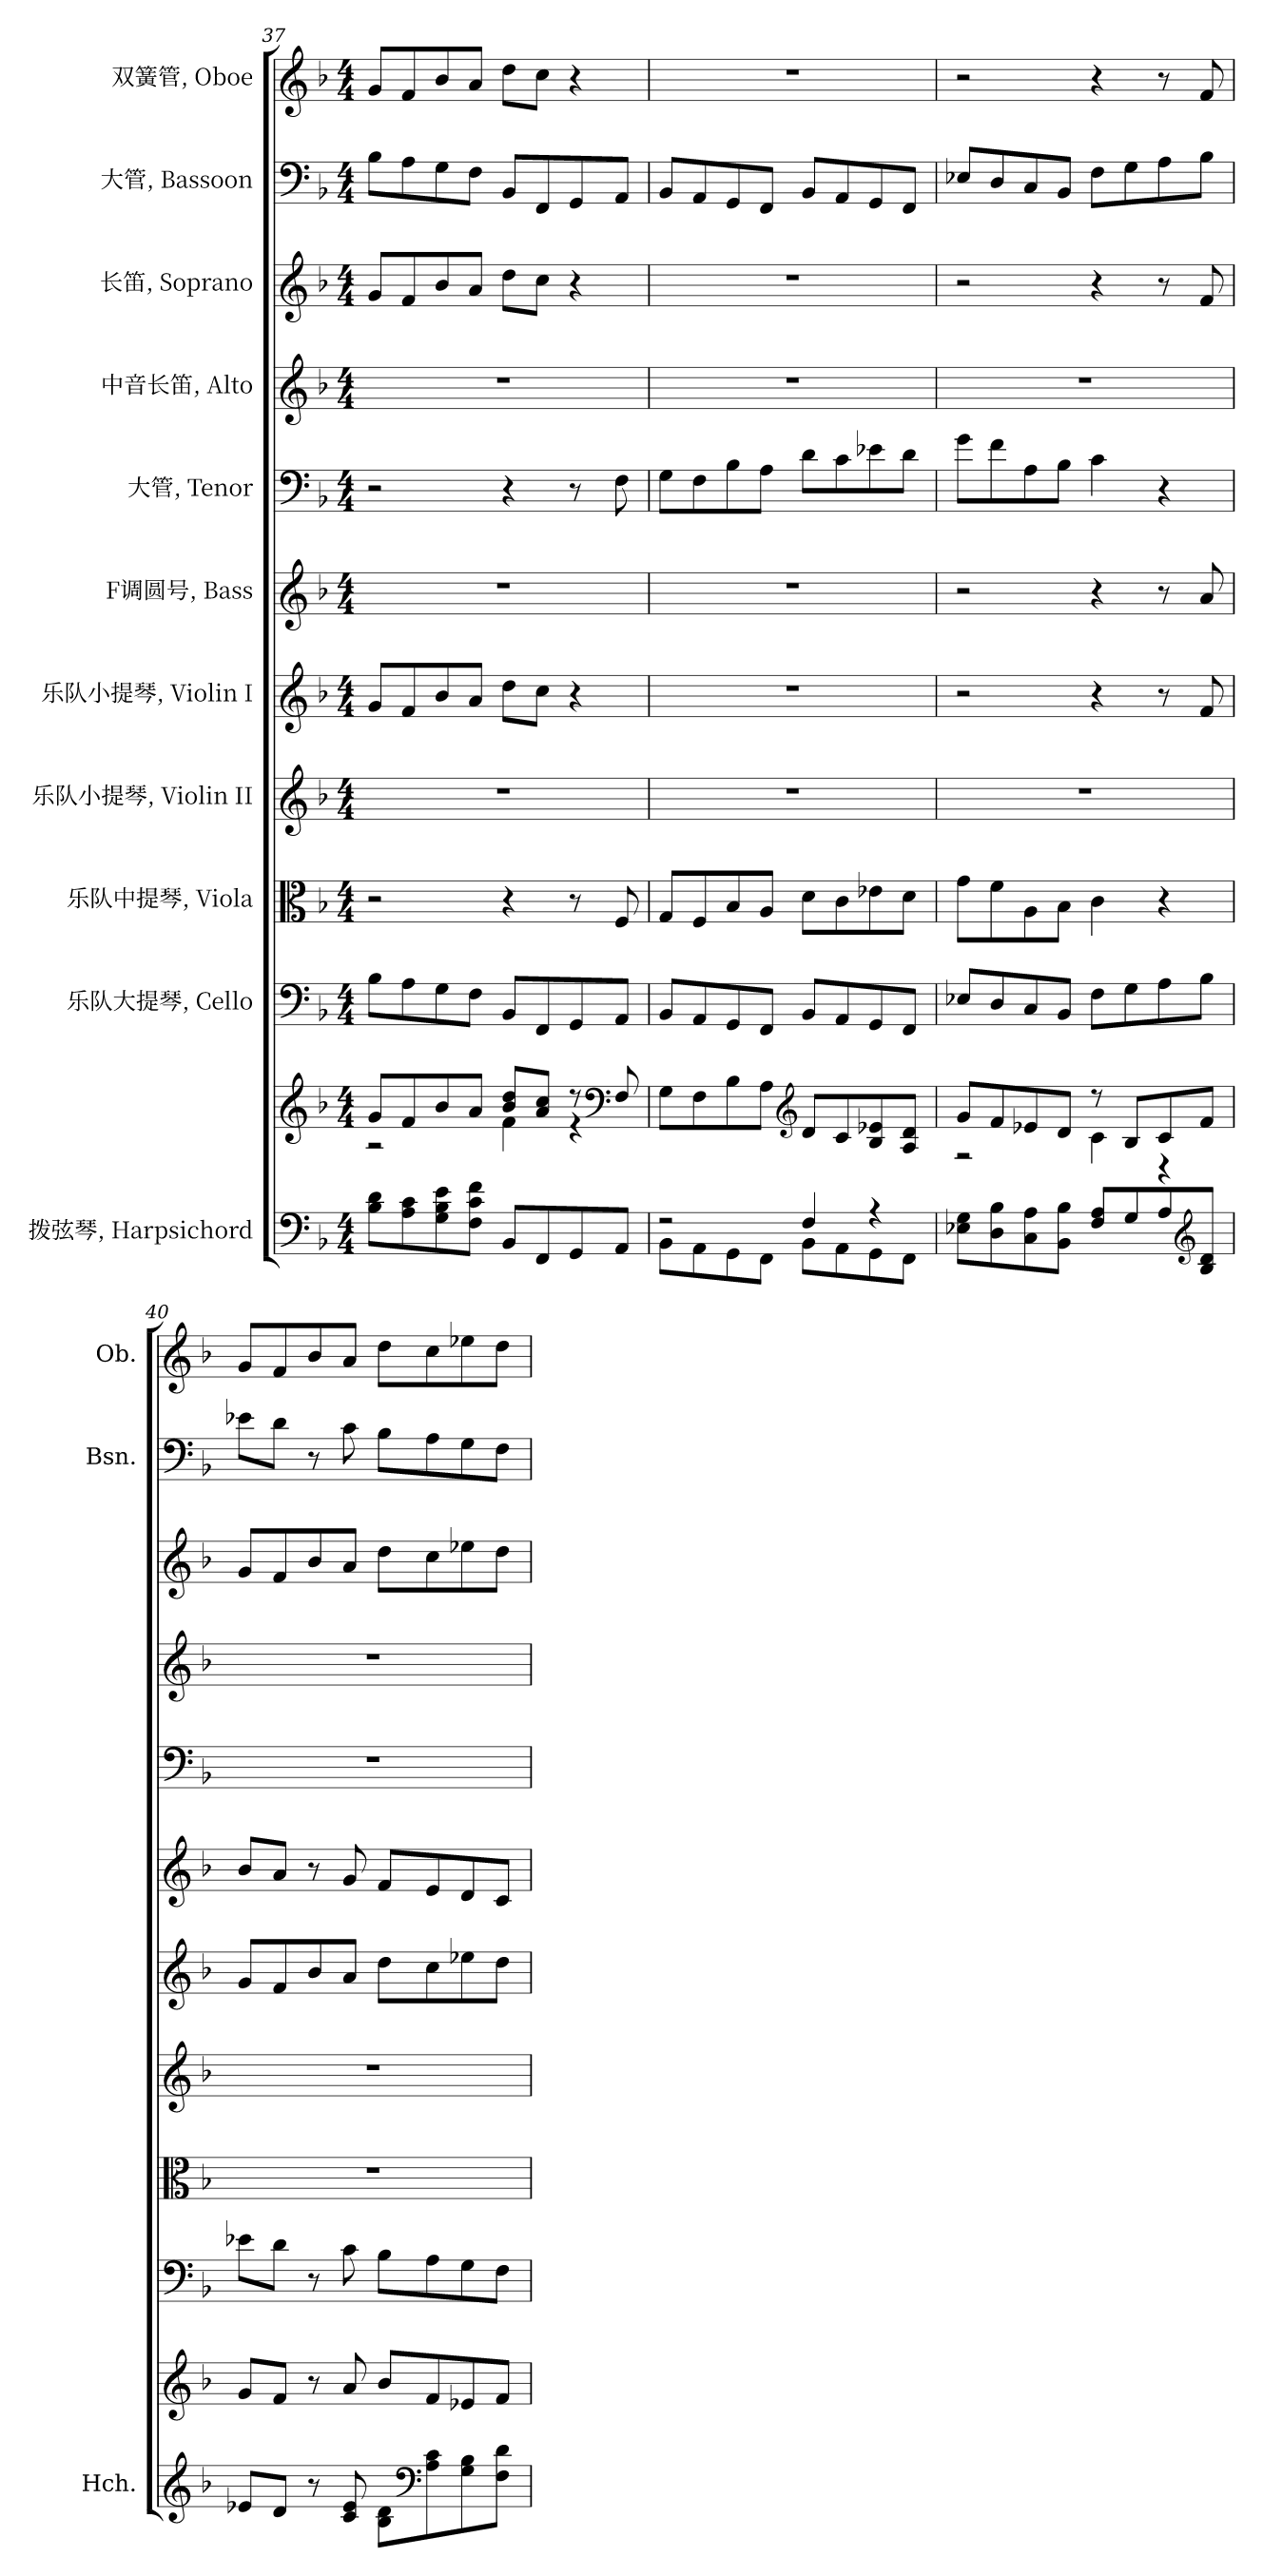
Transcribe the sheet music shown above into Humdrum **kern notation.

**kern	**kern	**kern	**kern	**kern	**kern	**kern	**kern	**kern	**kern	**kern	**kern
*part11	*part11	*part10	*part9	*part8	*part7	*part6	*part5	*part4	*part3	*part2	*part1
*staff12	*staff11	*staff10	*staff9	*staff8	*staff7	*staff6	*staff5	*staff4	*staff3	*staff2	*staff1
*I"拨弦琴, Harpsichord	*	*I"乐队大提琴, Cello	*I"乐队中提琴, Viola	*I"乐队小提琴, Violin II	*I"乐队小提琴, Violin I	*I"F调圆号, Bass	*I"大管, Tenor	*I"中音长笛, Alto	*I"长笛, Soprano	*I"大管, Bassoon	*I"双簧管, Oboe
*I'Hch.	*	*	*	*	*	*	*	*	*	*I'Bsn.	*I'Ob.
!!LO:PB:g=z
*clefF4	*clefG2	*clefF4	*clefC3	*clefG2	*clefG2	*clefG2	*clefF4	*clefG2	*clefG2	*clefF4	*clefG2
*	*	*	*	*	*	*ITrd4c7	*	*ITrd3c5	*	*	*
*k[b-]	*k[b-]	*k[b-]	*k[b-]	*k[b-]	*k[b-]	*k[b-e-]	*k[b-]	*k[]	*k[b-]	*k[b-]	*k[b-]
*M4/4	*M4/4	*M4/4	*M4/4	*M4/4	*M4/4	*M4/4	*M4/4	*M4/4	*M4/4	*M4/4	*M4/4
=37	=37	=37	=37	=37	=37	=37	=37	=37	=37	=37	=37
*	*^	*	*	*	*	*	*	*	*	*	*
8B-\ 8d\L	8g/L	2r	8B-\L	2r	1r	8g/L	1r	2r	1r	8g/L	8B-\L	8g/L
8A\ 8c\	8f/	.	8A\	.	.	8f/	.	.	.	8f/	8A\	8f/
8G\ 8B-\ 8e\	8b-/	.	8G\	.	.	8b-/	.	.	.	8b-/	8G\	8b-/
8F\ 8c\ 8f\J	8a/J	.	8F\J	.	.	8a/J	.	.	.	8a/J	8F\J	8a/J
8BB-/L	8b-/ 8dd/L	4f\	8BB-/L	4r	.	8dd\L	.	4r	.	8dd\L	8BB-/L	8dd\L
8FF/	8a/ 8cc/J	.	8FF/	.	.	8cc\J	.	.	.	8cc\J	8FF/	8cc\J
8GG/	8r	4r	8GG/	8r	.	4r	.	8r	.	4r	8GG/	4r
*	*clefF4	*	*	*	*	*	*	*	*	*	*	*
8AA/J	8F/	.	8AA/J	8F/	.	.	.	8F\	.	.	8AA/J	.
*	*v	*v	*	*	*	*	*	*	*	*	*	*
=38	=38	=38	=38	=38	=38	=38	=38	=38	=38	=38	=38
*^	*	*	*	*	*	*	*	*	*	*	*
2r	8BB-\L	8G\L	8BB-/L	8G/L	1r	1r	1r	8G\L	1r	1r	8BB-/L	1r
.	8AA\	8F\	8AA/	8F/	.	.	.	8F\	.	.	8AA/	.
.	8GG\	8B-\	8GG/	8B-/	.	.	.	8B-\	.	.	8GG/	.
.	8FF\J	8A\J	8FF/J	8A/J	.	.	.	8A\J	.	.	8FF/J	.
*	*	*clefG2	*	*	*	*	*	*	*	*	*	*
4F/	8BB-\L	8d/L	8BB-/L	8d\L	.	.	.	8d\L	.	.	8BB-/L	.
.	8AA\	8c/	8AA/	8c\	.	.	.	8c\	.	.	8AA/	.
4r	8GG\	8B-/ 8e-X/	8GG/	8e-X\	.	.	.	8e-X\	.	.	8GG/	.
.	8FF\J	8A/ 8d/J	8FF/J	8d\J	.	.	.	8d\J	.	.	8FF/J	.
*v	*v	*	*	*	*	*	*	*	*	*	*	*
=39	=39	=39	=39	=39	=39	=39	=39	=39	=39	=39	=39
*	*^	*	*	*	*	*	*	*	*	*	*
8E-X\ 8G\L	8g/L	2r	8E-X/L	8g\L	1r	2r	2r	8g\L	1r	2r	8E-X/L	2r
8D\ 8B-\	8f/	.	8D/	8f\	.	.	.	8f\	.	.	8D/	.
8C\ 8A\	8e-X/	.	8C/	8A\	.	.	.	8A\	.	.	8C/	.
8BB-\ 8B-\J	8d/J	.	8BB-/J	8B-\J	.	.	.	8B-\J	.	.	8BB-/J	.
8F/ 8A/L	8r	4c\	8F\L	4c\	.	4r	4r	4c\	.	4r	8F\L	4r
8G/	8B-/L	.	8G\	.	.	.	.	.	.	.	8G\	.
8A/	8c/	4r	8A\	4r	.	8r	8r	4r	.	8r	8A\	8r
*clefG2	*	*	*	*	*	*	*	*	*	*	*	*
8B-/ 8d/J	8f/J	.	8B-\J	.	.	8f/	8d/	.	.	8f/	8B-\J	8f/
*	*v	*v	*	*	*	*	*	*	*	*	*	*
!!LO:PB:g=z
=40	=40	=40	=40	=40	=40	=40	=40	=40	=40	=40	=40
8e-X/L	8g/L	8e-X\L	1r	1r	8g/L	8e-/L	1r	1r	8g/L	8e-X\L	8g/L
8d/J	8f/J	8d\J	.	.	8f/	8d/J	.	.	8f/	8d\J	8f/
8r	8r	8r	.	.	8b-/	8r	.	.	8b-/	8r	8b-/
8c/ 8e-/	8a/	8c\	.	.	8a/J	8c/	.	.	8a/J	8c\	8a/J
8B-\ 8d\L	8b-/L	8B-\L	.	.	8dd\L	8B-/L	.	.	8dd\L	8B-\L	8dd\L
*clefF4	*	*	*	*	*	*	*	*	*	*	*
8A\ 8c\	8f/	8A\	.	.	8cc\	8A/	.	.	8cc\	8A\	8cc\
8G\ 8B-\	8e-X/	8G\	.	.	8ee-X\	8G/	.	.	8ee-X\	8G\	8ee-X\
8F\ 8d\J	8f/J	8F\J	.	.	8dd\J	8F/J	.	.	8dd\J	8F\J	8dd\J
=	=	=	=	=	=	=	=	=	=	=	=
*-	*-	*-	*-	*-	*-	*-	*-	*-	*-	*-	*-
